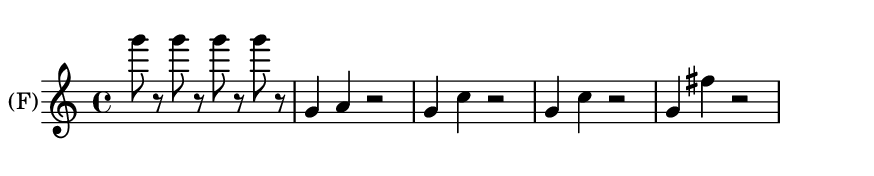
\version "2.10.33"
	#(set-default-paper-size "a5")
	\paper { 
	   indent = 0\cm} 
	
	pause 	= { c'''8 r8 c'''8 r8 c'''8 r8 c'''8 r8 }
	
	melody = { \pause { c' 4 d'  r2 } { c' 4 f'  r2 } { c' 4 f'  r2 } { c' 4 b'  r2 } }
	
	% create pdf score
	\score {
		\layout {
			top-margin = 0\mm
			left-margin = 30\mm
			head-separation = 0\mm
		}
		\context Staff = horn { \set Staff.instrumentName = "(F)" 
		       \clef "G"
		       \transpose c g \melody
		}

	}
	% cretae midi output
	\score  {
	        \unfoldRepeats <<

	          \context Staff= horn { \melody }
	        >>
	        \midi {
				tempoWholesPerMinute = #(ly:make-moment 100 4)
		}
	}
	